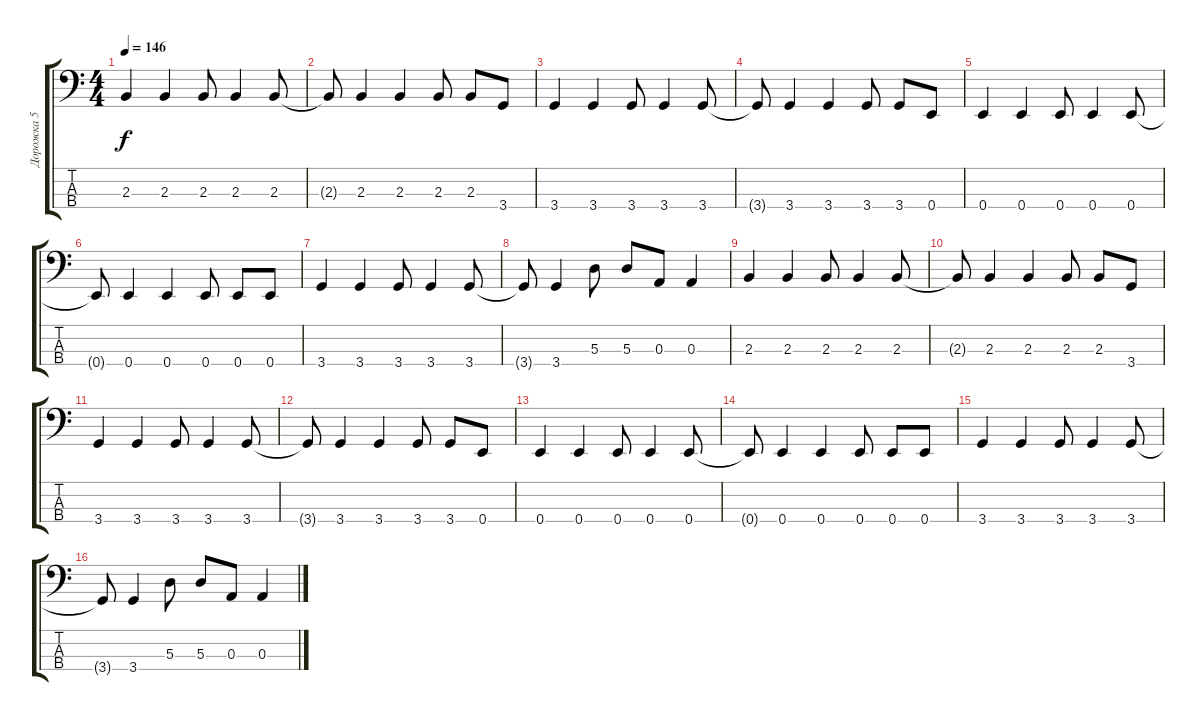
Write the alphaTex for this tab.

\track ("Дорожка 5" "Дорожка 5") {instrument electricbassfinger}
\staff {score tabs}
\tuning (G2 D2 A1 E1) {hide}
\ts (4 4)
\tempo 146
\clef f4
\ks c
2.3.4{dy f} 2.3.4 2.3.8 2.3.4 2.3.8 |
2.3{t}.8 2.3.4 2.3.4 2.3.8 2.3.8 3.4.8 |
3.4.4 3.4.4 3.4.8 3.4.4 3.4.8 |
3.4{t}.8 3.4.4 3.4.4 3.4.8 3.4.8 0.4.8 |
0.4.4 0.4.4 0.4.8 0.4.4 0.4.8 |
0.4{t}.8 0.4.4 0.4.4 0.4.8 0.4.8 0.4.8 |
3.4.4 3.4.4 3.4.8 3.4.4 3.4.8 |
3.4{t}.8 3.4.4 5.3.8 5.3.8 0.3.8 0.3.4 |
2.3.4 2.3.4 2.3.8 2.3.4 2.3.8 |
2.3{t}.8 2.3.4 2.3.4 2.3.8 2.3.8 3.4.8 |
3.4.4 3.4.4 3.4.8 3.4.4 3.4.8 |
3.4{t}.8 3.4.4 3.4.4 3.4.8 3.4.8 0.4.8 |
0.4.4 0.4.4 0.4.8 0.4.4 0.4.8 |
0.4{t}.8 0.4.4 0.4.4 0.4.8 0.4.8 0.4.8 |
3.4.4 3.4.4 3.4.8 3.4.4 3.4.8 |
3.4{t}.8 3.4.4 5.3.8 5.3.8 0.3.8 0.3.4
